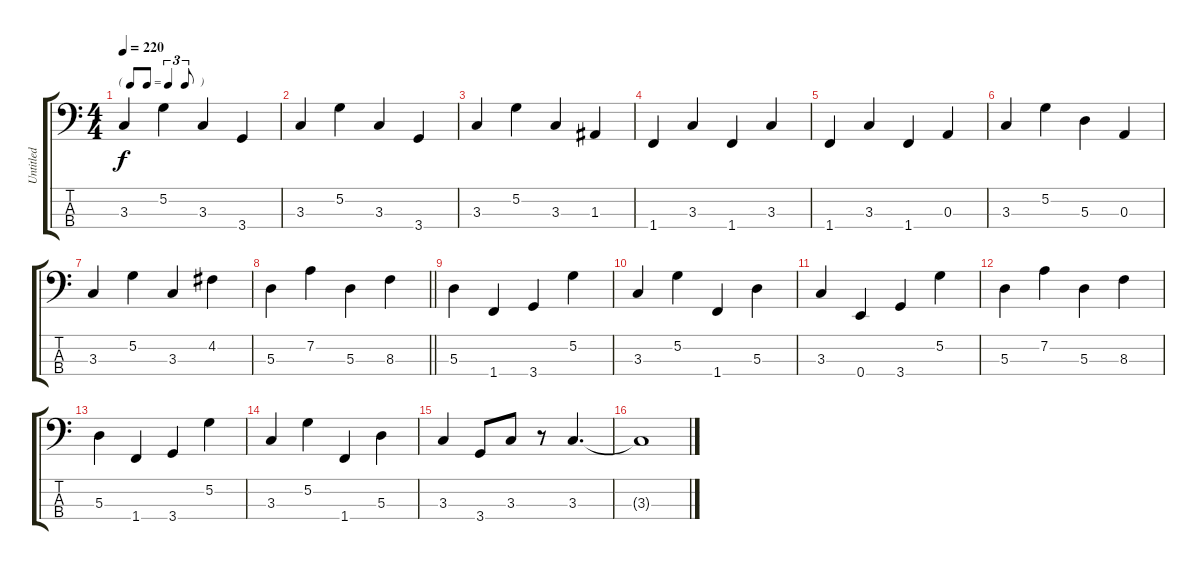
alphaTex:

\track ("Untitled" "Untitled") {instrument electricbassfinger}
\staff {score tabs}
\tuning (G2 D2 A1 E1) {hide}
\ts (4 4)
\tf triplet8th
\tempo 220
\clef f4
\ks c
3.3.4{dy f} 5.2.4 3.3.4 3.4.4 |
3.3.4 5.2.4 3.3.4 3.4.4 |
3.3.4 5.2.4 3.3.4 1.3.4 |
1.4.4 3.3.4 1.4.4 3.3.4 |
1.4.4 3.3.4 1.4.4 0.3.4 |
3.3.4 5.2.4 5.3.4 0.3.4 |
3.3.4 5.2.4 3.3.4 4.2.4 |
\barLineRight lightlight
5.3.4 7.2.4 5.3.4 8.3.4 |
5.3.4 1.4.4 3.4.4 5.2.4 |
3.3.4 5.2.4 1.4.4 5.3.4 |
3.3.4 0.4.4 3.4.4 5.2.4 |
5.3.4 7.2.4 5.3.4 8.3.4 |
5.3.4 1.4.4 3.4.4 5.2.4 |
3.3.4 5.2.4 1.4.4 5.3.4 |
3.3.4 3.4.8 3.3.8 r.8 3.3.4{d} |
3.3{t}.1
